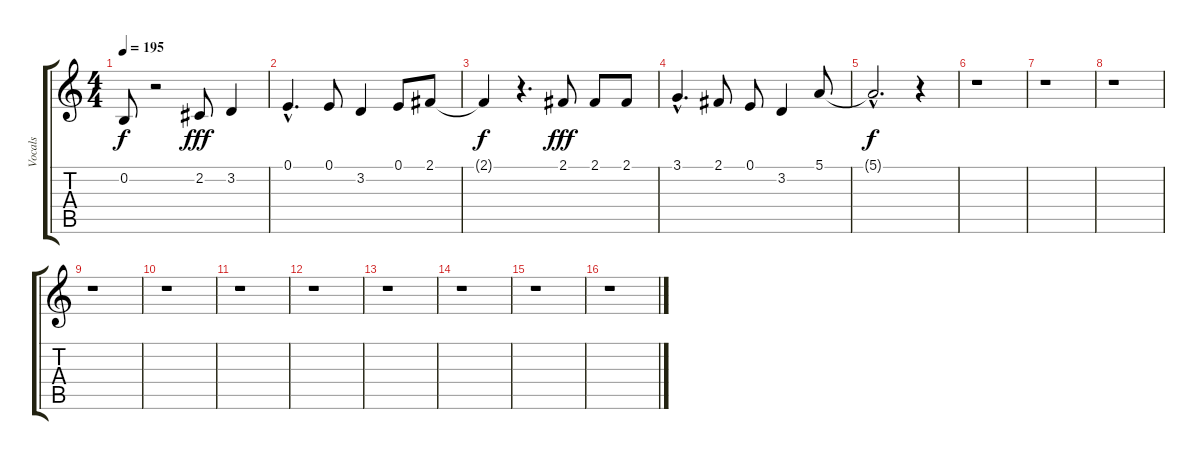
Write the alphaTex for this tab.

\track ("Vocals" "Vocals") {instrument lead6voice}
\staff {score tabs}
\tuning (E4 B3 G3 D3 A2 E2) {hide}
\ts (4 4)
\tempo 195
\clef g2
\ks c
0.2{t}.8{dy f} r.2 2.2.8{dy fff} 3.2.4 |
0.1{hac}.4{d} 0.1.8 3.2.4 0.1.8 2.1.8 |
2.1{t}.4{dy f} r.4{d} 2.1.8{dy fff} 2.1.8 2.1.8 |
3.1{hac}.4{d} 2.1.8 0.1.8 3.2.4 5.1.8 |
5.1{hac t}.2{d dy f} r.4 |
r.1 |
r.1 |
r.1 |
r.1 |
r.1 |
r.1 |
r.1 |
r.1 |
r.1 |
r.1 |
r.1
